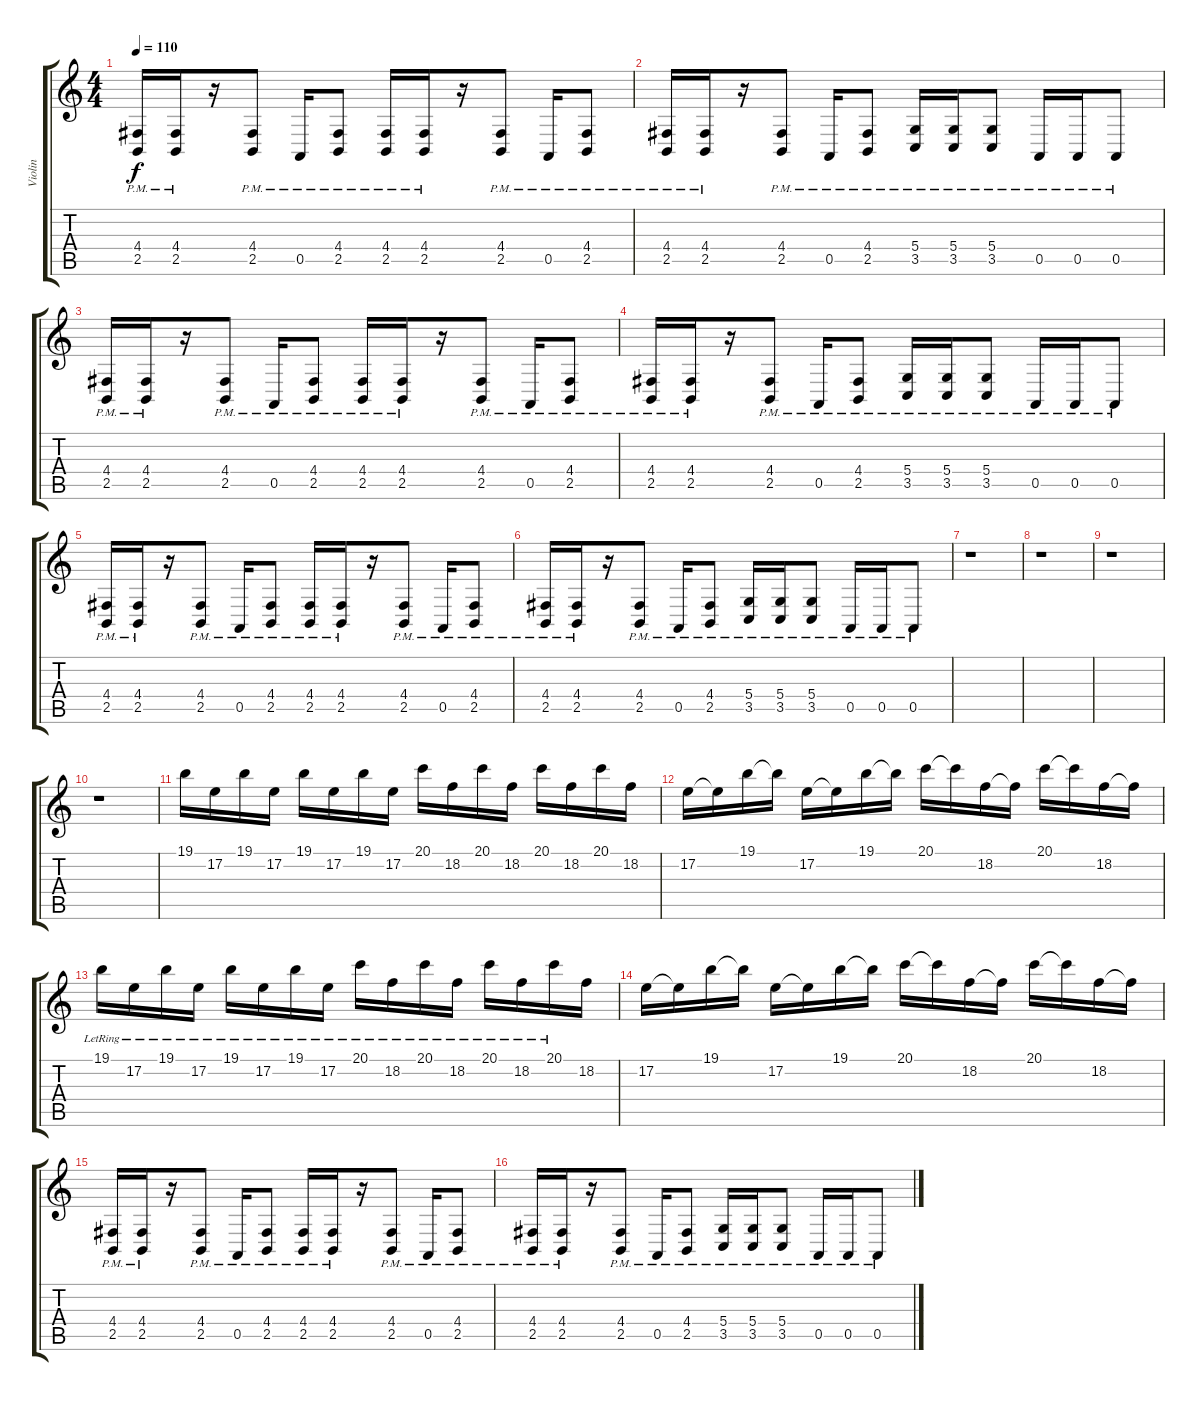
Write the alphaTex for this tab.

\track ("Violin" "Violin") {instrument tremolostrings}
\staff {score tabs}
\tuning (E4 B3 G3 D3 A2 E2) {hide}
\ts (4 4)
\tempo 110
\clef g2
\ks c
(4.4{pm} 2.5).16{dy f} (4.4{pm} 2.5{pm}).16 r.16 (4.4{pm} 2.5{pm}).8 0.5{pm}.16 (4.4{pm} 2.5{pm}).8 (4.4 2.5{pm}).16 (4.4{pm} 2.5{pm}).16 r.16 (4.4{pm} 2.5{pm}).8 0.5{pm}.16 (4.4{pm} 2.5{pm}).8 |
(4.4{pm} 2.5{pm}).16 (4.4{pm} 2.5{pm}).16 r.16 (4.4{pm} 2.5{pm}).8 0.5{pm}.16 (4.4{pm} 2.5{pm}).8 (5.4{pm} 3.5{pm}).16 (5.4{pm} 3.5{pm}).16 (5.4{pm} 3.5{pm}).8 0.5{pm}.16 0.5{pm}.16 0.5{pm}.8 |
(4.4{pm} 2.5).16 (4.4{pm} 2.5{pm}).16 r.16 (4.4{pm} 2.5{pm}).8 0.5{pm}.16 (4.4{pm} 2.5{pm}).8 (4.4 2.5{pm}).16 (4.4{pm} 2.5{pm}).16 r.16 (4.4{pm} 2.5{pm}).8 0.5{pm}.16 (4.4{pm} 2.5{pm}).8 |
(4.4{pm} 2.5{pm}).16 (4.4{pm} 2.5{pm}).16 r.16 (4.4{pm} 2.5{pm}).8 0.5{pm}.16 (4.4{pm} 2.5{pm}).8 (5.4{pm} 3.5{pm}).16 (5.4{pm} 3.5{pm}).16 (5.4{pm} 3.5{pm}).8 0.5{pm}.16 0.5{pm}.16 0.5{pm}.8 |
(4.4{pm} 2.5).16 (4.4{pm} 2.5{pm}).16 r.16 (4.4{pm} 2.5{pm}).8 0.5{pm}.16 (4.4{pm} 2.5{pm}).8 (4.4 2.5{pm}).16 (4.4{pm} 2.5{pm}).16 r.16 (4.4{pm} 2.5{pm}).8 0.5{pm}.16 (4.4{pm} 2.5{pm}).8 |
(4.4{pm} 2.5{pm}).16 (4.4{pm} 2.5{pm}).16 r.16 (4.4{pm} 2.5{pm}).8 0.5{pm}.16 (4.4{pm} 2.5{pm}).8 (5.4{pm} 3.5{pm}).16 (5.4{pm} 3.5{pm}).16 (5.4{pm} 3.5{pm}).8 0.5{pm}.16 0.5{pm}.16 0.5{pm}.8 |
r.1 |
r.1 |
r.1 |
r.1 |
19.1.16 17.2.16 19.1.16 17.2.16 19.1.16 17.2.16 19.1.16 17.2.16 20.1.16 18.2.16 20.1.16 18.2.16 20.1.16 18.2.16 20.1.16 18.2.16 |
17.2.16 17.2{t}.16 19.1.16 19.1{t}.16 17.2.16 17.2{t}.16 19.1.16 19.1{t}.16 20.1.16 20.1{t}.16 18.2.16 18.2{t}.16 20.1.16 20.1{t}.16 18.2.16 18.2{t}.16 |
19.1{lr}.16 17.2{lr}.16 19.1{lr}.16 17.2{lr}.16 19.1{lr}.16 17.2{lr}.16 19.1{lr}.16 17.2{lr}.16 20.1{lr}.16 18.2{lr}.16 20.1{lr}.16 18.2{lr}.16 20.1{lr}.16 18.2{lr}.16 20.1{lr}.16 18.2.16 |
17.2.16 17.2{t}.16 19.1.16 19.1{t}.16 17.2.16 17.2{t}.16 19.1.16 19.1{t}.16 20.1.16 20.1{t}.16 18.2.16 18.2{t}.16 20.1.16 20.1{t}.16 18.2.16 18.2{t}.16 |
(4.4{pm} 2.5).16 (4.4{pm} 2.5{pm}).16 r.16 (4.4{pm} 2.5{pm}).8 0.5{pm}.16 (4.4{pm} 2.5{pm}).8 (4.4 2.5{pm}).16 (4.4{pm} 2.5{pm}).16 r.16 (4.4{pm} 2.5{pm}).8 0.5{pm}.16 (4.4{pm} 2.5{pm}).8 |
(4.4{pm} 2.5{pm}).16 (4.4{pm} 2.5{pm}).16 r.16 (4.4{pm} 2.5{pm}).8 0.5{pm}.16 (4.4{pm} 2.5{pm}).8 (5.4{pm} 3.5{pm}).16 (5.4{pm} 3.5{pm}).16 (5.4{pm} 3.5{pm}).8 0.5{pm}.16 0.5{pm}.16 0.5{pm}.8
